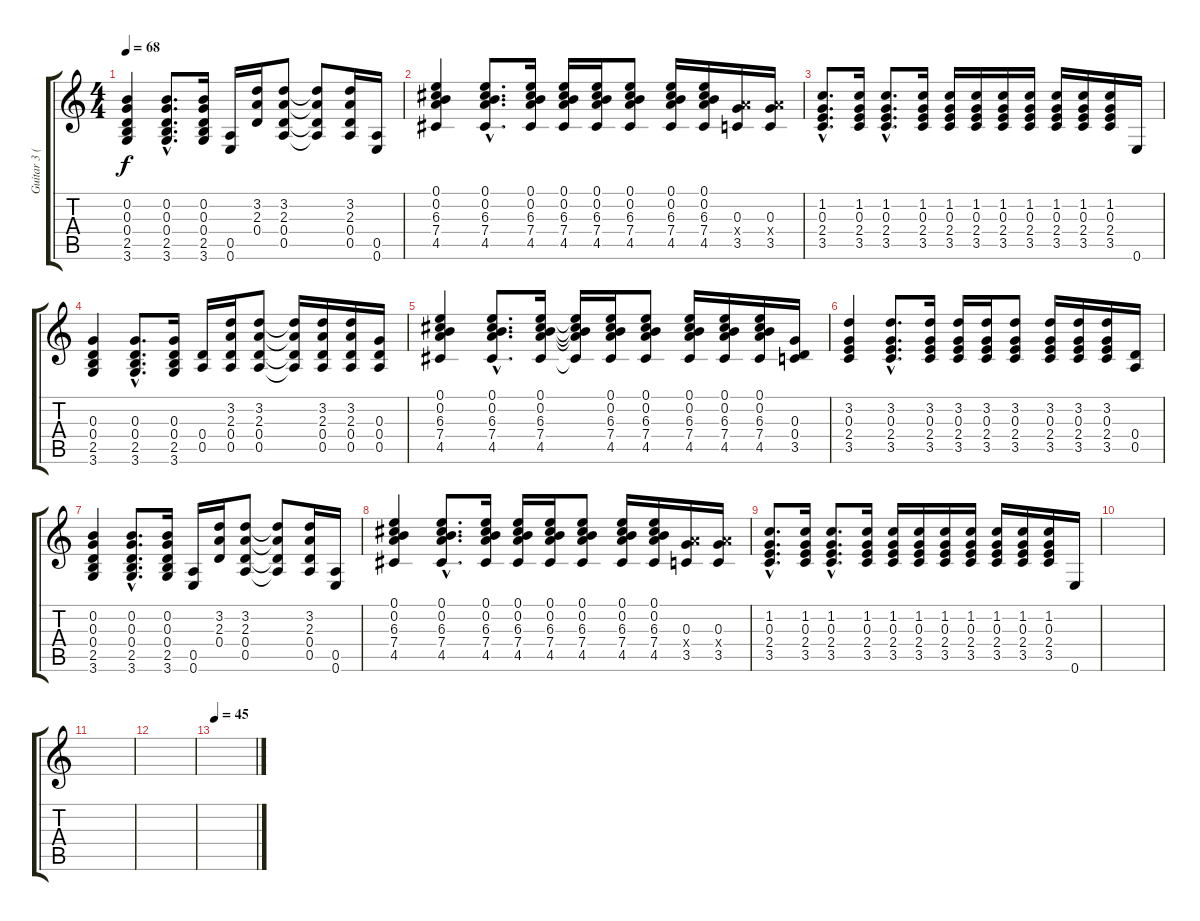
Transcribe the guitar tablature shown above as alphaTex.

\track ("Guitar 3 (double)" "Guitar 3 (") {instrument distortionguitar}
\staff {score tabs}
\tuning (E4 B3 G3 D3 A2 E2) {hide}
\ts (4 4)
\tempo 68
\clef g2
\ks c
(0.2 0.3 0.4 2.5 3.6).4{dy f} (0.2{hac} 0.3{hac} 0.4{hac} 2.5{hac} 3.6{hac}).8{d} (0.2 0.3 0.4 2.5 3.6).16 (0.5 0.6).16 (3.2 2.3 0.4).16 (3.2 2.3 0.4 0.5).8 (3.2{t} 2.3{t} 0.4{t} 0.5{t}).8 (3.2 2.3 0.4 0.5).16 (0.5 0.6).16 |
(0.1 0.2 6.3 7.4 4.5).4 (0.1{hac} 0.2{hac} 6.3{hac} 7.4{hac} 4.5{hac}).8{d} (0.1 0.2 6.3 7.4 4.5).16 (0.1 0.2 6.3 7.4 4.5).16 (0.1 0.2 6.3 7.4 4.5).16 (0.1 0.2 6.3 7.4 4.5).8 (0.1 0.2 6.3 7.4 4.5).16 (0.1 0.2 6.3 7.4 4.5).16 (0.3 7.4{x} 3.5).16 (0.3 7.4{x} 3.5).16 |
(1.2{hac} 0.3{hac} 2.4{hac} 3.5{hac}).8{d} (1.2 0.3 2.4 3.5).16 (1.2{hac} 0.3{hac} 2.4{hac} 3.5{hac}).8{d} (1.2 0.3 2.4 3.5).16 (1.2 0.3 2.4 3.5).16 (1.2 0.3 2.4 3.5).16 (1.2 0.3 2.4 3.5).16 (1.2 0.3 2.4 3.5).16 (1.2 0.3 2.4 3.5).16 (1.2 0.3 2.4 3.5).16 (1.2 0.3 2.4 3.5).16 0.6.16 |
(0.3 0.4 2.5 3.6).4 (0.3{hac} 0.4{hac} 2.5{hac} 3.6{hac}).8{d} (0.3 0.4 2.5 3.6).16 (0.4 0.5).16 (3.2 2.3 0.4 0.5).16 (3.2 2.3 0.4 0.5).8 (3.2{t} 2.3{t} 0.4{t} 0.5{t}).16 (3.2 2.3 0.4 0.5).16 (3.2 2.3 0.4 0.5).16 (0.3 0.4 0.5).16 |
(0.1 0.2 6.3 7.4 4.5).4 (0.1{hac} 0.2{hac} 6.3{hac} 7.4{hac} 4.5{hac}).8{d} (0.1 0.2 6.3 7.4 4.5).16 (0.1{t} 0.2{t} 6.3{t} 7.4{t} 4.5{t}).16 (0.1 0.2 6.3 7.4 4.5).16 (0.1 0.2 6.3 7.4 4.5).8 (0.1 0.2 6.3 7.4 4.5).16 (0.1 0.2 6.3 7.4 4.5).16 (0.1 0.2 6.3 7.4 4.5).16 (0.3 0.4 3.5).16 |
(3.2 0.3 2.4 3.5).4 (3.2{hac} 0.3{hac} 2.4{hac} 3.5{hac}).8{d} (3.2 0.3 2.4 3.5).16 (3.2 0.3 2.4 3.5).16 (3.2 0.3 2.4 3.5).16 (3.2 0.3 2.4 3.5).8 (3.2 0.3 2.4 3.5).16 (3.2 0.3 2.4 3.5).16 (3.2 0.3 2.4 3.5).16 (0.4 0.5).16 |
(0.2 0.3 0.4 2.5 3.6).4 (0.2{hac} 0.3{hac} 0.4{hac} 2.5{hac} 3.6{hac}).8{d} (0.2 0.3 0.4 2.5 3.6).16 (0.5 0.6).16 (3.2 2.3 0.4).16 (3.2 2.3 0.4 0.5).8 (3.2{t} 2.3{t} 0.4{t} 0.5{t}).8 (3.2 2.3 0.4 0.5).16 (0.5 0.6).16 |
(0.1 0.2 6.3 7.4 4.5).4 (0.1{hac} 0.2{hac} 6.3{hac} 7.4{hac} 4.5{hac}).8{d} (0.1 0.2 6.3 7.4 4.5).16 (0.1 0.2 6.3 7.4 4.5).16 (0.1 0.2 6.3 7.4 4.5).16 (0.1 0.2 6.3 7.4 4.5).8 (0.1 0.2 6.3 7.4 4.5).16 (0.1 0.2 6.3 7.4 4.5).16 (0.3 7.4{x} 3.5).16 (0.3 7.4{x} 3.5).16 |
(1.2{hac} 0.3{hac} 2.4{hac} 3.5{hac}).8{d} (1.2 0.3 2.4 3.5).16 (1.2{hac} 0.3{hac} 2.4{hac} 3.5{hac}).8{d} (1.2 0.3 2.4 3.5).16 (1.2 0.3 2.4 3.5).16 (1.2 0.3 2.4 3.5).16 (1.2 0.3 2.4 3.5).16 (1.2 0.3 2.4 3.5).16 (1.2 0.3 2.4 3.5).16 (1.2 0.3 2.4 3.5).16 (1.2 0.3 2.4 3.5).16 0.6.16 |
|
|
|
\tempo 45
